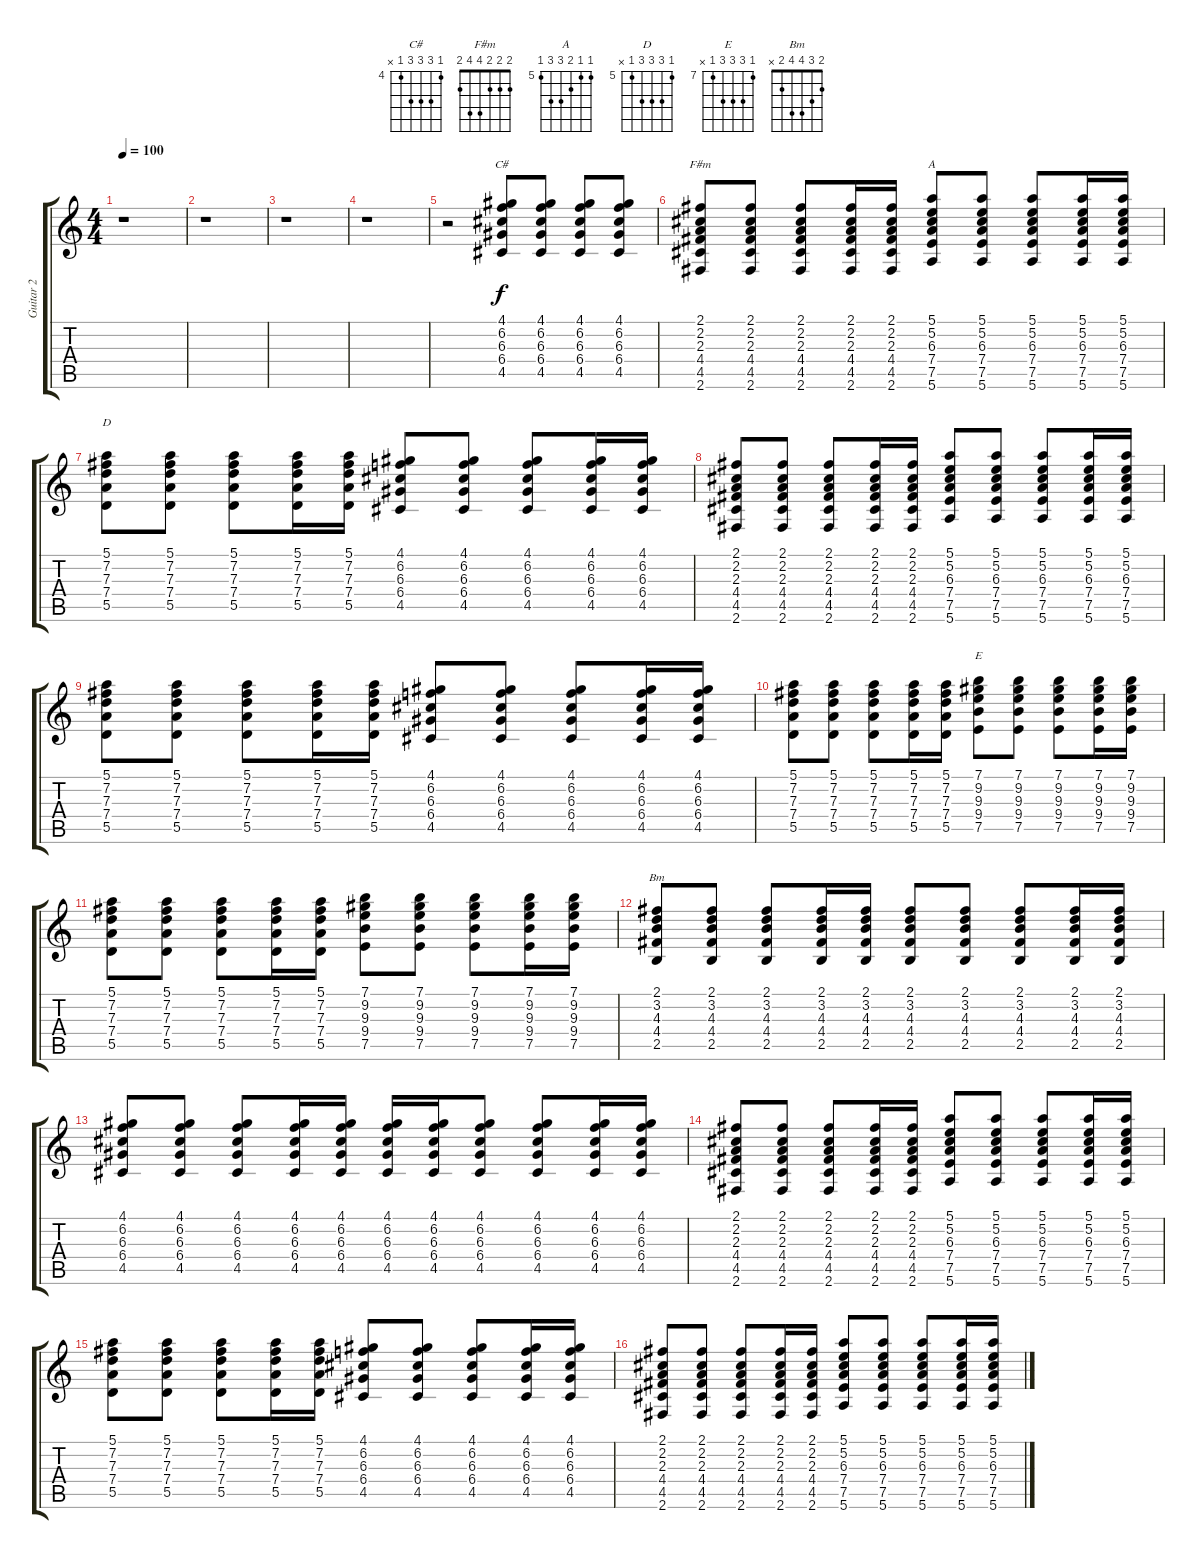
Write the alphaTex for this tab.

\track ("Guitar 2" "Guitar 2") {instrument acousticguitarsteel}
\staff {score tabs}
\tuning (E4 B3 G3 D3 A2 E2) {hide}
\chord ("C#" 4 6 6 6 4 x) {firstfret 4}
\chord ("F#m" 2 2 2 4 4 2)
\chord ("A" 5 5 6 7 7 5) {firstfret 5}
\chord ("D" 5 7 7 7 5 x) {firstfret 5}
\chord ("E" 7 9 9 9 7 x) {firstfret 7}
\chord ("Bm" 2 3 4 4 2 x)
\ts (4 4)
\tempo 100
\clef g2
\ks c
r.1{dy f instrument acousticguitarsteel} |
r.1 |
r.1 |
r.1 |
r.2 (4.1 6.2 6.3 6.4 4.5).8{ch "C#"} (4.1 6.2 6.3 6.4 4.5).8 (4.1 6.2 6.3 6.4 4.5).8 (4.1 6.2 6.3 6.4 4.5).8 |
(2.1 2.2 2.3 4.4 4.5 2.6).8{ch "F#m"} (2.1 2.2 2.3 4.4 4.5 2.6).8 (2.1 2.2 2.3 4.4 4.5 2.6).8 (2.1 2.2 2.3 4.4 4.5 2.6).16 (2.1 2.2 2.3 4.4 4.5 2.6).16 (5.1 5.2 6.3 7.4 7.5 5.6).8{ch "A"} (5.1 5.2 6.3 7.4 7.5 5.6).8 (5.1 5.2 6.3 7.4 7.5 5.6).8 (5.1 5.2 6.3 7.4 7.5 5.6).16 (5.1 5.2 6.3 7.4 7.5 5.6).16 |
(5.1 7.2 7.3 7.4 5.5).8{ch "D"} (5.1 7.2 7.3 7.4 5.5).8 (5.1 7.2 7.3 7.4 5.5).8 (5.1 7.2 7.3 7.4 5.5).16 (5.1 7.2 7.3 7.4 5.5).16 (4.1 6.2 6.3 6.4 4.5).8 (4.1 6.2 6.3 6.4 4.5).8 (4.1 6.2 6.3 6.4 4.5).8 (4.1 6.2 6.3 6.4 4.5).16 (4.1 6.2 6.3 6.4 4.5).16 |
(2.1 2.2 2.3 4.4 4.5 2.6).8 (2.1 2.2 2.3 4.4 4.5 2.6).8 (2.1 2.2 2.3 4.4 4.5 2.6).8 (2.1 2.2 2.3 4.4 4.5 2.6).16 (2.1 2.2 2.3 4.4 4.5 2.6).16 (5.1 5.2 6.3 7.4 7.5 5.6).8 (5.1 5.2 6.3 7.4 7.5 5.6).8 (5.1 5.2 6.3 7.4 7.5 5.6).8 (5.1 5.2 6.3 7.4 7.5 5.6).16 (5.1 5.2 6.3 7.4 7.5 5.6).16 |
(5.1 7.2 7.3 7.4 5.5).8 (5.1 7.2 7.3 7.4 5.5).8 (5.1 7.2 7.3 7.4 5.5).8 (5.1 7.2 7.3 7.4 5.5).16 (5.1 7.2 7.3 7.4 5.5).16 (4.1 6.2 6.3 6.4 4.5).8 (4.1 6.2 6.3 6.4 4.5).8 (4.1 6.2 6.3 6.4 4.5).8 (4.1 6.2 6.3 6.4 4.5).16 (4.1 6.2 6.3 6.4 4.5).16 |
(5.1 7.2 7.3 7.4 5.5).8 (5.1 7.2 7.3 7.4 5.5).8 (5.1 7.2 7.3 7.4 5.5).8 (5.1 7.2 7.3 7.4 5.5).16 (5.1 7.2 7.3 7.4 5.5).16 (7.1 9.2 9.3 9.4 7.5).8{ch "E"} (7.1 9.2 9.3 9.4 7.5).8 (7.1 9.2 9.3 9.4 7.5).8 (7.1 9.2 9.3 9.4 7.5).16 (7.1 9.2 9.3 9.4 7.5).16 |
(5.1 7.2 7.3 7.4 5.5).8 (5.1 7.2 7.3 7.4 5.5).8 (5.1 7.2 7.3 7.4 5.5).8 (5.1 7.2 7.3 7.4 5.5).16 (5.1 7.2 7.3 7.4 5.5).16 (7.1 9.2 9.3 9.4 7.5).8 (7.1 9.2 9.3 9.4 7.5).8 (7.1 9.2 9.3 9.4 7.5).8 (7.1 9.2 9.3 9.4 7.5).16 (7.1 9.2 9.3 9.4 7.5).16 |
(2.1 3.2 4.3 4.4 2.5).8{ch "Bm"} (2.1 3.2 4.3 4.4 2.5).8 (2.1 3.2 4.3 4.4 2.5).8 (2.1 3.2 4.3 4.4 2.5).16 (2.1 3.2 4.3 4.4 2.5).16 (2.1 3.2 4.3 4.4 2.5).8 (2.1 3.2 4.3 4.4 2.5).8 (2.1 3.2 4.3 4.4 2.5).8 (2.1 3.2 4.3 4.4 2.5).16 (2.1 3.2 4.3 4.4 2.5).16 |
(4.1 6.2 6.3 6.4 4.5).8 (4.1 6.2 6.3 6.4 4.5).8 (4.1 6.2 6.3 6.4 4.5).8 (4.1 6.2 6.3 6.4 4.5).16 (4.1 6.2 6.3 6.4 4.5).16 (4.1 6.2 6.3 6.4 4.5).16 (4.1 6.2 6.3 6.4 4.5).16 (4.1 6.2 6.3 6.4 4.5).8 (4.1 6.2 6.3 6.4 4.5).8 (4.1 6.2 6.3 6.4 4.5).16 (4.1 6.2 6.3 6.4 4.5).16 |
(2.1 2.2 2.3 4.4 4.5 2.6).8 (2.1 2.2 2.3 4.4 4.5 2.6).8 (2.1 2.2 2.3 4.4 4.5 2.6).8 (2.1 2.2 2.3 4.4 4.5 2.6).16 (2.1 2.2 2.3 4.4 4.5 2.6).16 (5.1 5.2 6.3 7.4 7.5 5.6).8 (5.1 5.2 6.3 7.4 7.5 5.6).8 (5.1 5.2 6.3 7.4 7.5 5.6).8 (5.1 5.2 6.3 7.4 7.5 5.6).16 (5.1 5.2 6.3 7.4 7.5 5.6).16 |
(5.1 7.2 7.3 7.4 5.5).8 (5.1 7.2 7.3 7.4 5.5).8 (5.1 7.2 7.3 7.4 5.5).8 (5.1 7.2 7.3 7.4 5.5).16 (5.1 7.2 7.3 7.4 5.5).16 (4.1 6.2 6.3 6.4 4.5).8 (4.1 6.2 6.3 6.4 4.5).8 (4.1 6.2 6.3 6.4 4.5).8 (4.1 6.2 6.3 6.4 4.5).16 (4.1 6.2 6.3 6.4 4.5).16 |
(2.1 2.2 2.3 4.4 4.5 2.6).8 (2.1 2.2 2.3 4.4 4.5 2.6).8 (2.1 2.2 2.3 4.4 4.5 2.6).8 (2.1 2.2 2.3 4.4 4.5 2.6).16 (2.1 2.2 2.3 4.4 4.5 2.6).16 (5.1 5.2 6.3 7.4 7.5 5.6).8 (5.1 5.2 6.3 7.4 7.5 5.6).8 (5.1 5.2 6.3 7.4 7.5 5.6).8 (5.1 5.2 6.3 7.4 7.5 5.6).16 (5.1 5.2 6.3 7.4 7.5 5.6).16
